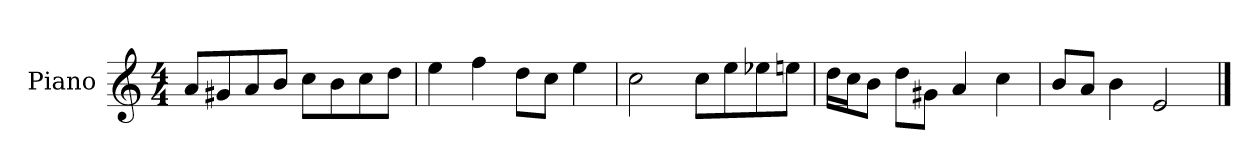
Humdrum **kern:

**kern
*part1
*staff1
*I"Piano
*I'P-no
*clefG2
*k[]
*M4/4
*MM90
=1
8a/L
8g#X/
8a/
8b/J
8cc\L
8b\
8cc\
8dd\J
=2
4ee\
4ff\
8dd\L
8cc\J
4ee\
=3
2cc\
8cc\L
8ee\
8ee-X\
8een\J
=4
16dd\LL
16cc\J
8b\J
8dd\L
8g#X\J
4a/
4cc\
=5
8b/L
8a/J
4b\
2e/
==
*-
